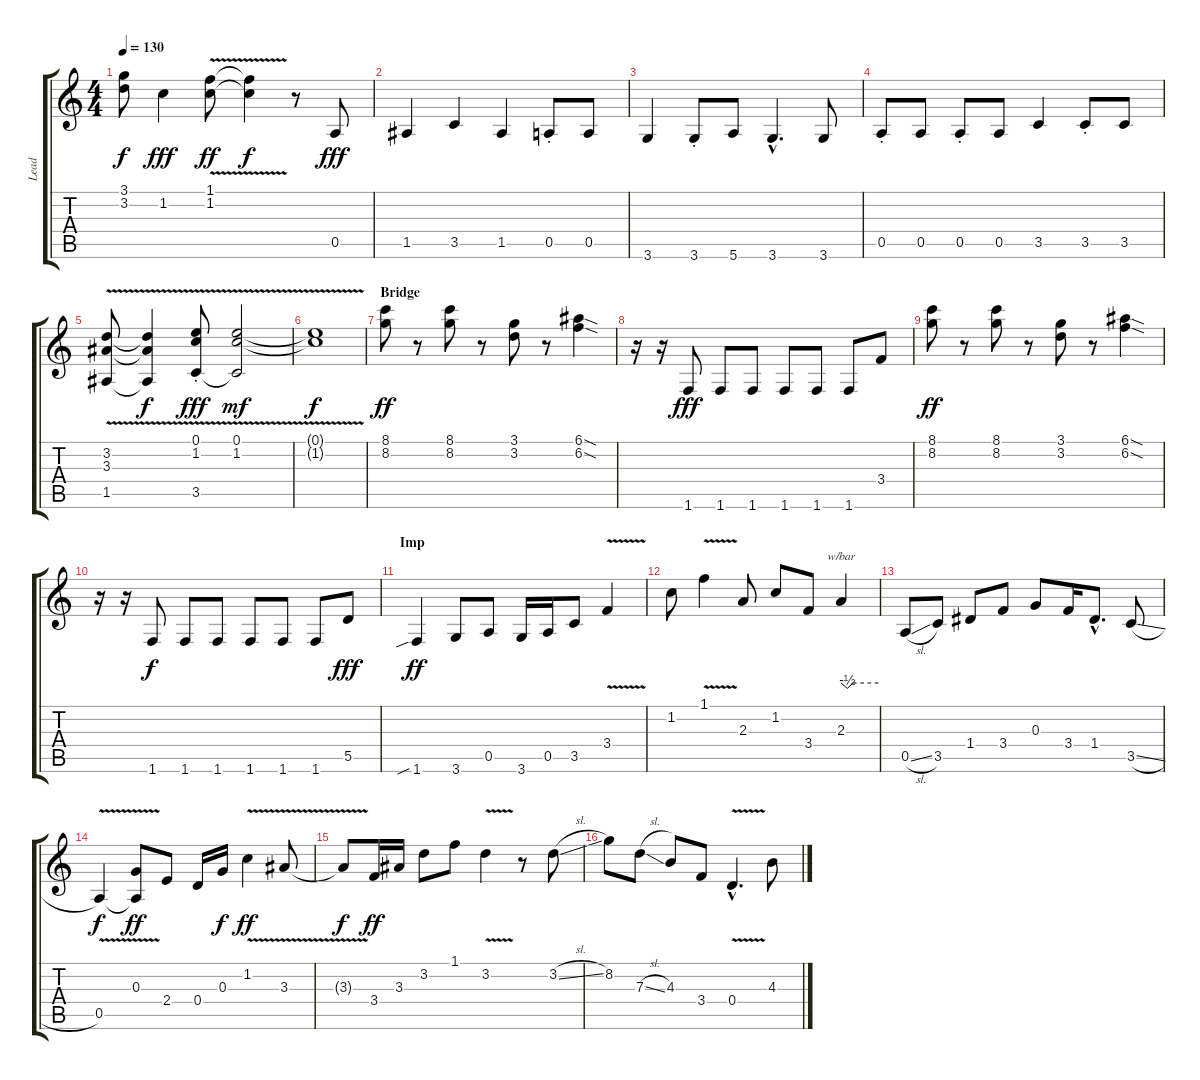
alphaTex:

\track ("Lead" "Lead") {instrument acousticguitarnylon}
\staff {score tabs}
\tuning (E4 B3 G3 D3 A2 E2) {hide}
\ts (4 4)
\tempo 130
\clef g2
\ks c
(3.1{t} 3.2{t}).8{dy f} 1.2.4{dy fff} (1.1{v} 1.2{v}).8{dy ff} (1.1{t} 1.2{t}).4{dy f} r.8{volume 16 instrument electricguitarclean} 0.5.8{dy fff} |
1.5.4 3.5.4 1.5.4 0.5{st}.8 0.5.8 |
3.6.4 3.6{st}.8 5.6.8 3.6{hac}.4{d} 3.6.8 |
0.5{st}.8 0.5.8 0.5{st}.8 0.5.8 3.5.4 3.5{st}.8 3.5.8 |
(3.2{v} 3.3{v} 1.5).8 (3.2{t} 3.3{t} 1.5{t}).4{dy f} (0.1{st} 1.2{st} 3.5{v}).8{dy fff} (0.1{v} 1.2{v} 3.5{t}).2{dy mf} |
(0.1{t} 1.2{t}).1{dy f} |
\section ("" "Bridge")
(8.1 8.2).8{dy ff instrument electricguitarjazz} r.8 (8.1 8.2).8 r.8 (3.1 3.2).8 r.8 (6.1{sod} 6.2{sod}).4 |
r.16 r.16 1.6.8{dy fff} 1.6.8 1.6.8 1.6.8 1.6.8 1.6.8 3.4.8 |
(8.1 8.2).8{dy ff} r.8 (8.1 8.2).8 r.8 (3.1 3.2).8 r.8 (6.1{sod} 6.2{sod}).4 |
r.16 r.16 1.6.8{dy f} 1.6.8 1.6.8 1.6.8 1.6.8 1.6.8 5.5.8{dy fff instrument electricguitarclean} |
\section ("" "Imp")
1.6{sib}.4{dy ff} 3.6.8 0.5.8 3.6.16 0.5.16 3.5.8 3.4{v}.4 |
1.2.8 1.1{v}.4 2.3.8 1.2.8 3.4.8 2.3.4{tbe (custom default 0 0 10 -2 19 0 60 0)} |
0.5{sl}.8 3.5.8 1.4.8 3.4.8 0.3.8 3.4.16 1.4{hac}.8{d} 3.5{sl}.8 |
0.5{v}.4{dy f} (0.3 0.5{t}).8{dy ff} 2.4.8 0.4.16 0.3.16{dy f} 1.2{v}.4{dy ff} 3.3{v}.8 |
3.3{t}.8{dy f} 3.4.16{dy ff} 3.3.16 3.2.8 1.1.8 3.2{v}.4 r.8 3.2{sl}.8 |
8.2.8 7.3{sl}.8 4.3.8 3.4.8 0.4{v hac}.4{d} 4.3{sl}.8
